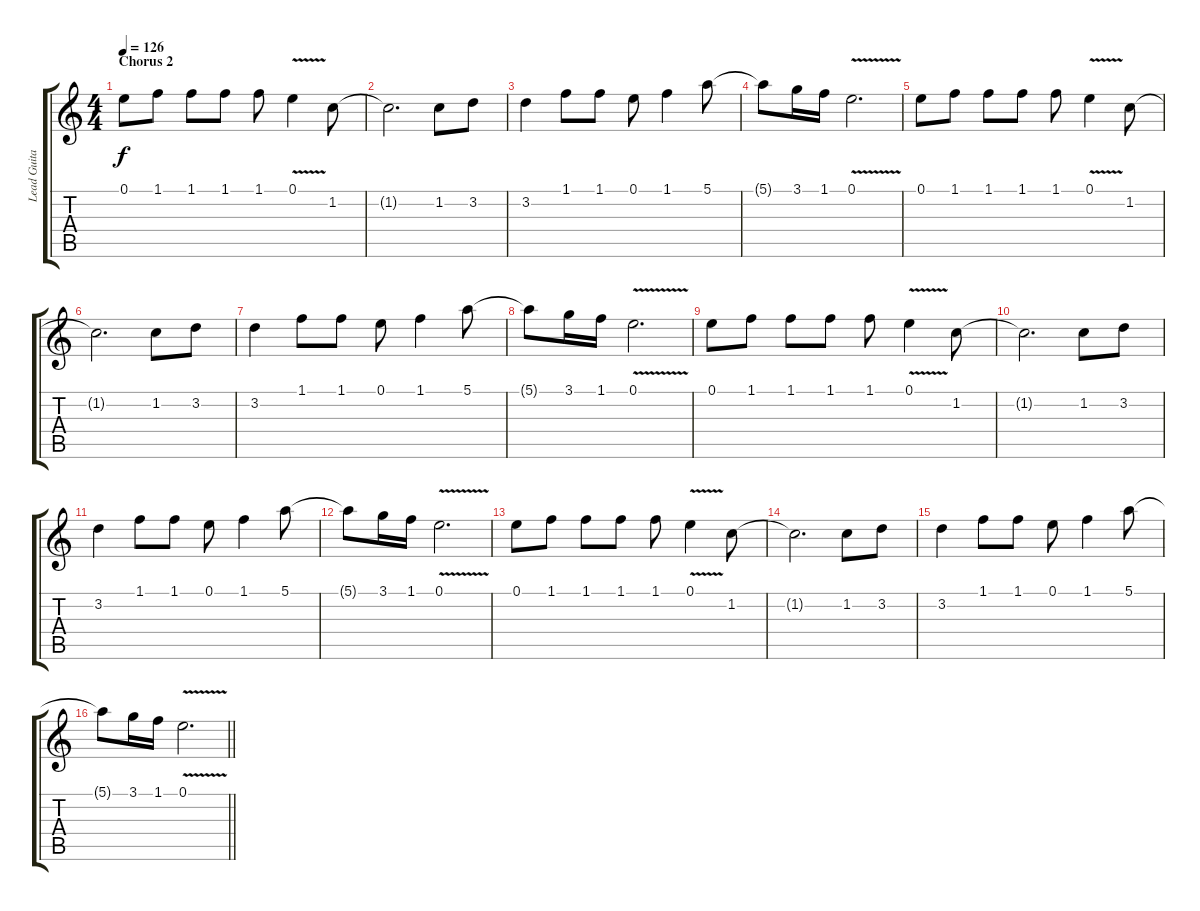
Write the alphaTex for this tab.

\track ("Lead Guitar 2 - Chris" "Lead Guita") {instrument distortionguitar}
\staff {score tabs}
\tuning (E4 B3 G3 D3 A2 E2) {hide}
\ts (4 4)
\section ("" "Chorus 2")
\tempo 126
\clef g2
\ks c
0.1.8{dy f} 1.1.8 1.1.8 1.1.8 1.1.8 0.1{v}.4 1.2.8 |
1.2{t}.2{d} 1.2.8 3.2.8 |
3.2.4 1.1.8 1.1.8 0.1.8 1.1.4 5.1.8 |
5.1{t}.8 3.1.16 1.1.16 0.1{v}.2{d} |
0.1.8 1.1.8 1.1.8 1.1.8 1.1.8 0.1{v}.4 1.2.8 |
1.2{t}.2{d} 1.2.8 3.2.8 |
3.2.4 1.1.8 1.1.8 0.1.8 1.1.4 5.1.8 |
5.1{t}.8 3.1.16 1.1.16 0.1{v}.2{d} |
0.1.8 1.1.8 1.1.8 1.1.8 1.1.8 0.1{v}.4 1.2.8 |
1.2{t}.2{d} 1.2.8 3.2.8 |
3.2.4 1.1.8 1.1.8 0.1.8 1.1.4 5.1.8 |
5.1{t}.8 3.1.16 1.1.16 0.1{v}.2{d} |
0.1.8 1.1.8 1.1.8 1.1.8 1.1.8 0.1{v}.4 1.2.8 |
1.2{t}.2{d} 1.2.8 3.2.8 |
3.2.4 1.1.8 1.1.8 0.1.8 1.1.4 5.1.8 |
\barLineRight lightlight
5.1{t}.8 3.1.16 1.1.16 0.1{v}.2{d}
